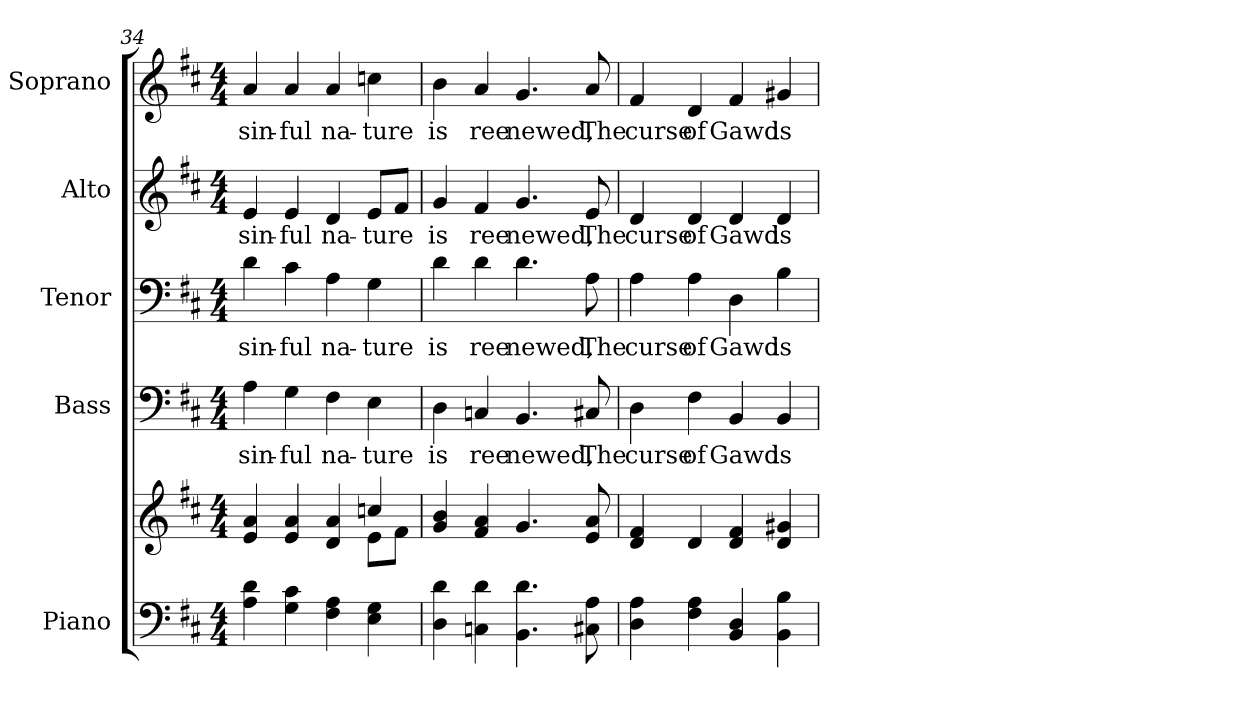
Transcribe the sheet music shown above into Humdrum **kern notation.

**kern	**kern	**kern	**text	**kern	**text	**kern	**text	**kern	**text
*part5	*part5	*part4	*part4	*part3	*part3	*part2	*part2	*part1	*part1
*staff6	*staff5	*staff4	*staff4	*staff3	*staff3	*staff2	*staff2	*staff1	*staff1
*I"Piano	*	*I"Bass	*	*I"Tenor	*	*I"Alto	*	*I"Soprano	*
*I'Pno.	*	*I'B.	*	*I'T.	*	*I'A.	*	*I'S.	*
!!LO:PB:g=z
*clefF4	*clefG2	*clefF4	*	*clefF4	*	*clefG2	*	*clefG2	*
*k[f#c#]	*k[f#c#]	*k[f#c#]	*	*k[f#c#]	*	*k[f#c#]	*	*k[f#c#]	*
*D:	*D:	*D:	*	*D:	*	*D:	*	*D:	*
*M4/4	*M4/4	*M4/4	*	*M4/4	*	*M4/4	*	*M4/4	*
=34	=34	=34	=34	=34	=34	=34	=34	=34	=34
*	*^	*	*	*	*	*	*	*	*
!	!	!	!	!LO:LY:b:color=#000000	!	!	!	!	!	!
!	!	!	!	!	!	!LO:LY:b:color=#000000	!	!	!	!
!	!	!	!	!	!	!	!	!LO:LY:b:color=#000000	!	!
!	!	!	!	!	!	!	!	!	!	!LO:LY:b:color=#000000
4Ai\ 4di	4ei/ 4ai	2ryy	4Ai\	sin-	4di\	sin-	4ei/	sin-	4ai/	sin-
!	!	!	!	!LO:LY:b:color=#000000	!	!	!	!	!	!
!	!	!	!	!	!	!LO:LY:b:color=#000000	!	!	!	!
!	!	!	!	!	!	!	!	!LO:LY:b:color=#000000	!	!
!	!	!	!	!	!	!	!	!	!	!LO:LY:b:color=#000000
4Gi\ 4c#i	4ei/ 4ai	.	4Gi\	-ful	4c#i\	-ful	4ei/	-ful	4ai/	-ful
!	!	!	!	!LO:LY:b:color=#000000	!	!	!	!	!	!
!	!	!	!	!	!	!LO:LY:b:color=#000000	!	!	!	!
!	!	!	!	!	!	!	!	!LO:LY:b:color=#000000	!	!
!	!	!	!	!	!	!	!	!	!	!LO:LY:b:color=#000000
4F#i\ 4Ai	4di/ 4ai	4ryy	4F#i\	na-	4Ai\	na-	4di/	na-	4ai/	na-
!	!	!	!	!LO:LY:b:color=#000000	!	!	!	!	!	!
!	!	!	!	!	!	!LO:LY:b:color=#000000	!	!	!	!
!	!	!	!	!	!	!	!	!LO:LY:b:color=#000000	!	!
!	!	!	!	!	!	!	!	!	!	!LO:LY:b:color=#000000
4Ei\ 4Gi	4ccni/	8ei\L	4Ei\	-ture	4Gi\	-ture	8ei/L	-ture	4ccni\	-ture
.	.	8f#i\J	.	.	.	.	8f#i/J	.	.	.
*	*v	*v	*	*	*	*	*	*	*	*
=35	=35	=35	=35	=35	=35	=35	=35	=35	=35
*	*^	*	*	*	*	*	*	*	*
!	!	!	!	!LO:LY:b:color=#000000	!	!	!	!	!	!
*	*v	*v	*	*	*	*	*	*	*	*
*	*^	*	*	*	*	*	*	*	*
!	!	!	!	!	!	!LO:LY:b:color=#000000	!	!	!	!
*	*v	*v	*	*	*	*	*	*	*	*
*	*^	*	*	*	*	*	*	*	*
!	!	!	!	!	!	!	!	!LO:LY:b:color=#000000	!	!
*	*v	*v	*	*	*	*	*	*	*	*
*	*^	*	*	*	*	*	*	*	*
!	!	!	!	!	!	!	!	!	!	!LO:LY:b:color=#000000
*	*v	*v	*	*	*	*	*	*	*	*
4Di\ 4di	4gi/ 4bi	4Di\	is	4di\	is	4gi/	is	4bi\	is
!	!	!	!LO:LY:b:color=#000000	!	!	!	!	!	!
!	!	!	!	!	!LO:LY:b:color=#000000	!	!	!	!
!	!	!	!	!	!	!	!LO:LY:b:color=#000000	!	!
!	!	!	!	!	!	!	!	!	!LO:LY:b:color=#000000
4Cni\ 4di	4f#i/ 4ai	4Cni/	ree	4di\	ree	4f#i/	ree	4ai/	ree
!	!	!	!LO:LY:b:color=#000000	!	!	!	!	!	!
!	!	!	!	!	!LO:LY:b:color=#000000	!	!	!	!
!	!	!	!	!	!	!	!LO:LY:b:color=#000000	!	!
!	!	!	!	!	!	!	!	!	!LO:LY:b:color=#000000
4.BBi\ 4.di	4.gi/	4.BBi/	newed,	4.di\	newed,	4.gi/	newed,	4.gi/	newed,
!	!	!	!LO:LY:b:color=#000000	!	!	!	!	!	!
!	!	!	!	!	!LO:LY:b:color=#000000	!	!	!	!
!	!	!	!	!	!	!	!LO:LY:b:color=#000000	!	!
!	!	!	!	!	!	!	!	!	!LO:LY:b:color=#000000
8C#Xi\ 8Ai	8ei/ 8ai	8C#Xi/	The	8Ai\	The	8ei/	The	8ai/	The
!!LO:PB:g=z
=36	=36	=36	=36	=36	=36	=36	=36	=36	=36
!	!	!	!LO:LY:b:color=#000000	!	!	!	!	!	!
!	!	!	!	!	!LO:LY:b:color=#000000	!	!	!	!
!	!	!	!	!	!	!	!LO:LY:b:color=#000000	!	!
!	!	!	!	!	!	!	!	!	!LO:LY:b:color=#000000
4Di\ 4Ai	4di/ 4f#i	4Di\	curse	4Ai\	curse	4di/	curse	4f#i/	curse
!	!	!	!LO:LY:b:color=#000000	!	!	!	!	!	!
!	!	!	!	!	!LO:LY:b:color=#000000	!	!	!	!
!	!	!	!	!	!	!	!LO:LY:b:color=#000000	!	!
!	!	!	!	!	!	!	!	!	!LO:LY:b:color=#000000
4F#i\ 4Ai	4di/	4F#i\	of	4Ai\	of	4di/	of	4di/	of
!	!	!	!LO:LY:b:color=#000000	!	!	!	!	!	!
!	!	!	!	!	!LO:LY:b:color=#000000	!	!	!	!
!	!	!	!	!	!	!	!LO:LY:b:color=#000000	!	!
!	!	!	!	!	!	!	!	!	!LO:LY:b:color=#000000
4BBi/ 4Di	4di/ 4f#i	4BBi/	Gawd	4Di\	Gawd	4di/	Gawd	4f#i/	Gawd
!	!	!	!LO:LY:b:color=#000000	!	!	!	!	!	!
!	!	!	!	!	!LO:LY:b:color=#000000	!	!	!	!
!	!	!	!	!	!	!	!LO:LY:b:color=#000000	!	!
!	!	!	!	!	!	!	!	!	!LO:LY:b:color=#000000
4BBi\ 4Bi	4di/ 4g#Xi	4BBi/	is	4Bi\	is	4di/	is	4g#Xi/	is
=	=	=	=	=	=	=	=	=	=
*-	*-	*-	*-	*-	*-	*-	*-	*-	*-
